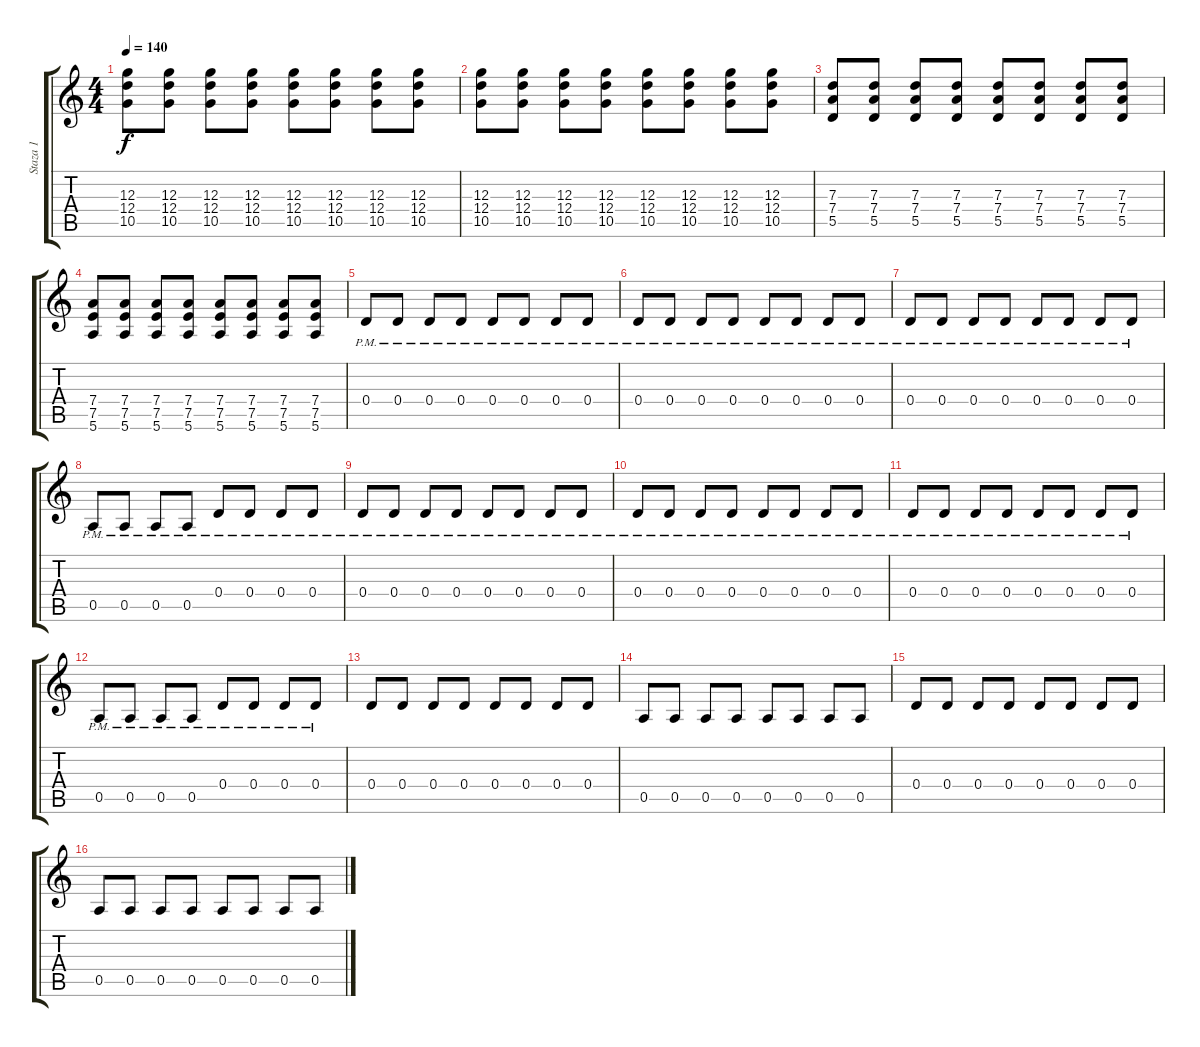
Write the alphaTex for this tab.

\track ("Staza 1" "Staza 1") {instrument distortionguitar}
\staff {score tabs}
\tuning (E4 B3 G3 D3 A2 E2) {hide}
\ts (4 4)
\tempo 140
\clef g2
\ks c
(12.3 12.4 10.5).8{dy f} (12.3 12.4 10.5).8 (12.3 12.4 10.5).8 (12.3 12.4 10.5).8 (12.3 12.4 10.5).8 (12.3 12.4 10.5).8 (12.3 12.4 10.5).8 (12.3 12.4 10.5).8 |
(12.3 12.4 10.5).8 (12.3 12.4 10.5).8 (12.3 12.4 10.5).8 (12.3 12.4 10.5).8 (12.3 12.4 10.5).8 (12.3 12.4 10.5).8 (12.3 12.4 10.5).8 (12.3 12.4 10.5).8 |
(7.3 7.4 5.5).8 (7.3 7.4 5.5).8 (7.3 7.4 5.5).8 (7.3 7.4 5.5).8 (7.3 7.4 5.5).8 (7.3 7.4 5.5).8 (7.3 7.4 5.5).8 (7.3 7.4 5.5).8 |
(7.4 7.5 5.6).8 (7.4 7.5 5.6).8 (7.4 7.5 5.6).8 (7.4 7.5 5.6).8 (7.4 7.5 5.6).8 (7.4 7.5 5.6).8 (7.4 7.5 5.6).8 (7.4 7.5 5.6).8 |
0.4{pm}.8 0.4{pm}.8 0.4{pm}.8 0.4{pm}.8 0.4{pm}.8 0.4{pm}.8 0.4{pm}.8 0.4{pm}.8 |
0.4{pm}.8 0.4{pm}.8 0.4{pm}.8 0.4{pm}.8 0.4{pm}.8 0.4{pm}.8 0.4{pm}.8 0.4{pm}.8 |
0.4{pm}.8 0.4{pm}.8 0.4{pm}.8 0.4{pm}.8 0.4{pm}.8 0.4{pm}.8 0.4{pm}.8 0.4{pm}.8 |
0.5{pm}.8 0.5{pm}.8 0.5{pm}.8 0.5{pm}.8 0.4{pm}.8 0.4{pm}.8 0.4{pm}.8 0.4{pm}.8 |
0.4{pm}.8 0.4{pm}.8 0.4{pm}.8 0.4{pm}.8 0.4{pm}.8 0.4{pm}.8 0.4{pm}.8 0.4{pm}.8 |
0.4{pm}.8 0.4{pm}.8 0.4{pm}.8 0.4{pm}.8 0.4{pm}.8 0.4{pm}.8 0.4{pm}.8 0.4{pm}.8 |
0.4{pm}.8 0.4{pm}.8 0.4{pm}.8 0.4{pm}.8 0.4{pm}.8 0.4{pm}.8 0.4{pm}.8 0.4{pm}.8 |
0.5{pm}.8 0.5{pm}.8 0.5{pm}.8 0.5{pm}.8 0.4{pm}.8 0.4{pm}.8 0.4{pm}.8 0.4{pm}.8 |
0.4.8 0.4.8 0.4.8 0.4.8 0.4.8 0.4.8 0.4.8 0.4.8 |
0.5.8 0.5.8 0.5.8 0.5.8 0.5.8 0.5.8 0.5.8 0.5.8 |
0.4.8 0.4.8 0.4.8 0.4.8 0.4.8 0.4.8 0.4.8 0.4.8 |
0.5.8 0.5.8 0.5.8 0.5.8 0.5.8 0.5.8 0.5.8 0.5.8
